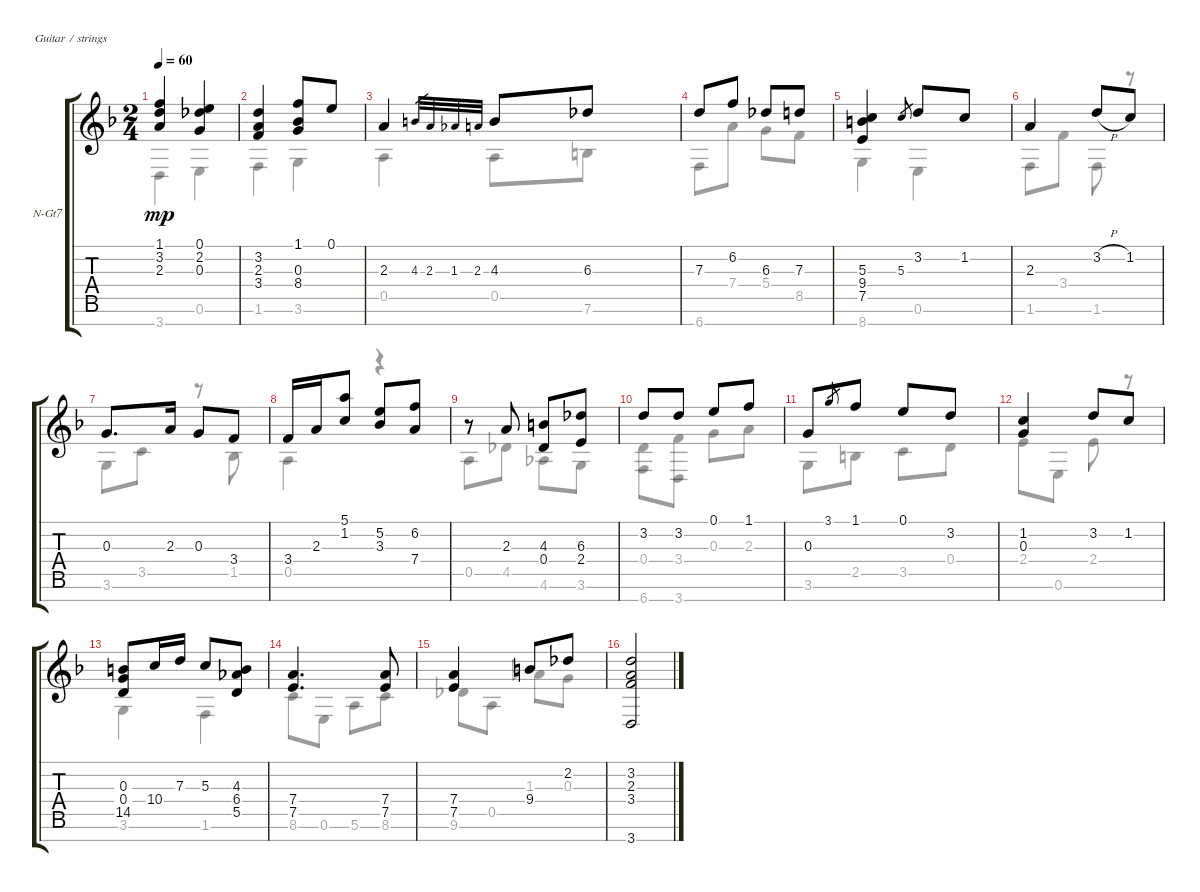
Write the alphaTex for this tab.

\defaultSystemsLayout 4
\bracketExtendMode groupsimilarinstruments
\firstSystemTrackNameOrientation horizontal
\otherSystemsTrackNameOrientation horizontal
\track ("Nylon Guitar" "N-Gt7") {instrument acousticguitarnylon}
\staff {score tabs}
\tuning (E4 B3 G3 D3 A2 E2 B1)
\voice
\ts (2 4)
\tempo 60
\clef g2
\ks f
(1.1 3.2 2.3).4{dy mp instrument acousticguitarnylon} (0.1 2.2 0.3).4 |
(3.4 2.3 3.2).4 (0.3 8.4 1.1).8 0.1.8 |
2.3.4 4.3.32{gr} 2.3.32{gr} 1.3.32{gr} 2.3.32{gr} 4.3.8 6.3.8 |
7.3.8 6.2.8 6.3.8 7.3.8 |
(7.5 9.4 5.3).4 5.3.8{gr} 3.2.8 1.2.8 |
2.3.4 3.2{h}.8 1.2.8 |
0.3.8{d} 2.3.16 0.3.8 3.4.8 |
3.4.16 2.3.16 (1.2 5.1).8 (5.2 3.3).8 (6.2 7.4).8 |
r.8 2.3.8 (4.3 0.4).8 (2.4 6.3).8 |
3.2.8 3.2.8 0.1.8 1.1.8 |
0.3.8 3.1.8{gr} 1.1.8 0.1.8 3.2.8 |
(1.2 0.3).4 3.2.8 1.2.8 |
(0.4 0.3 14.5).8 10.4.16 7.3.16 5.3.8 (4.3 6.4 5.5).8 |
(7.5 7.4).4{d} (7.4 7.5).8 |
(7.5 7.4).4 9.4.8 2.2.8 |
(3.2 2.3 3.4 3.7).2
\voice
\clef g2
\ottava regular
\simile none
\ks f
3.7.4{dy mp} 0.6.4 |
1.6.4 3.6.4 |
0.5.4 0.5.8 7.6.8 |
6.7.8 7.4.8 5.4.8 8.5.8 |
8.7.4 0.6.4 |
1.6.8 3.4.8 1.6.8 r.8 |
3.6.8 3.5.8 r.8 1.5.8 |
0.5.4 r.4 |
0.5.8 4.5.8 4.6.8 3.6.8 |
(0.4 6.7).8 (3.7 3.4).8 0.3.8 2.3.8 |
3.6.8 2.5.8 3.5.8 0.4.8 |
2.4.8 0.6.8 2.4.8 r.8 |
3.6.4 1.6.4 |
8.6.8 0.6.8 5.6.8 8.6.8 |
9.6.8 0.5.8 1.3.8 0.3.8 |
